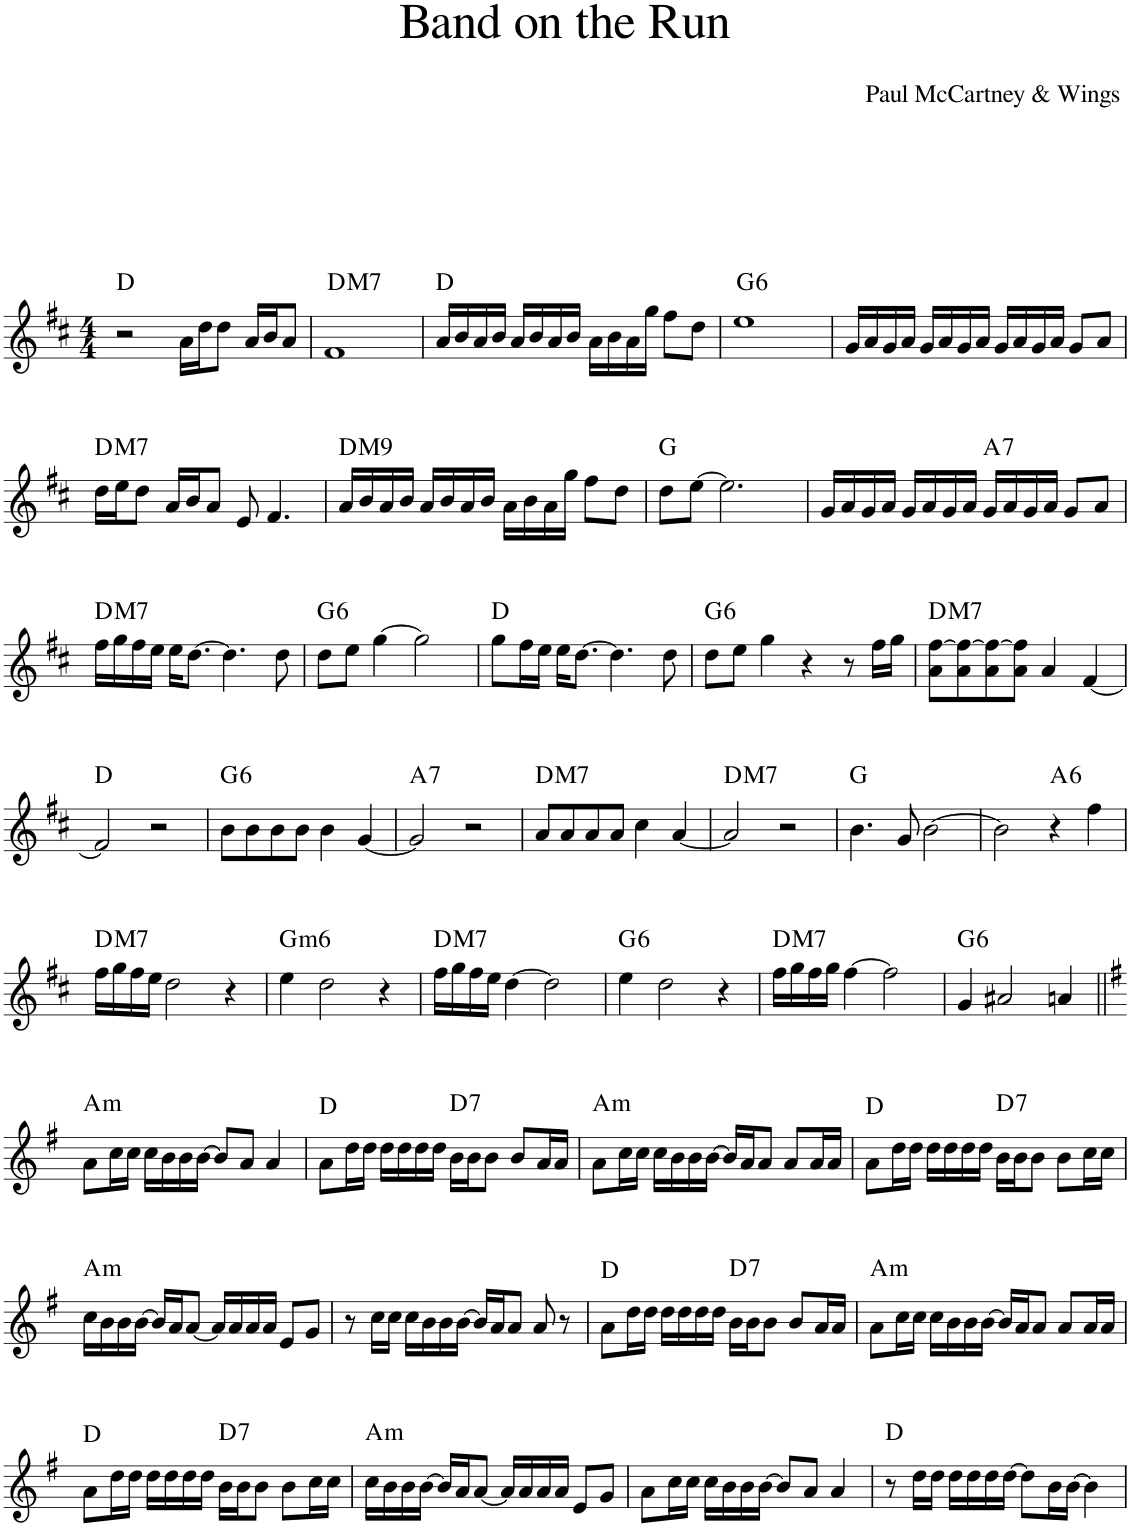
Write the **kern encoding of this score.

**kern	**harte
*part1	*part1
*staff1	*
*I"Piano	*
*I'Pno.	*
*clefG2	*
*k[f#c#]	*
*M4/4	*
=1	=1
2r	D:maj
16a\LL	.
16dd\J	.
8dd\J	.
16a/LL	.
16b/J	.
8a/J	.
=2	=2
!	!LO:H:kt=M7
1f#	D:maj7
=3	=3
16a/LL	D:maj
16b/	.
16a/	.
16b/JJ	.
16a/LL	.
16b/	.
16a/	.
16b/JJ	.
16a\LL	.
16b\	.
16a\	.
16gg\JJ	.
8ff#\L	.
8dd\J	.
=4	=4
!	!LO:H:kt=6
1ee	G:maj6
=5	=5
16g/LL	.
16a/	.
16g/	.
16a/JJ	.
16g/LL	.
16a/	.
16g/	.
16a/JJ	.
16g/LL	.
16a/	.
16g/	.
16a/JJ	.
8g/L	.
8a/J	.
!!LO:LB:g=z
=6	=6
!	!LO:H:kt=M7
16dd\LL	D:maj7
16ee\J	.
8dd\J	.
16a/LL	.
16b/J	.
8a/J	.
8e/	.
4.f#/	.
=7	=7
!	!LO:H:kt=M9
16a/LL	D:maj9
16b/	.
16a/	.
16b/JJ	.
16a/LL	.
16b/	.
16a/	.
16b/JJ	.
16a\LL	.
16b\	.
16a\	.
16gg\JJ	.
8ff#\L	.
8dd\J	.
=8	=8
8dd\L	G:maj
[8ee\J	.
2.ee\]	.
=9	=9
16g/LL	.
16a/	.
16g/	.
16a/JJ	.
16g/LL	.
16a/	.
16g/	.
16a/JJ	.
!	!LO:H:kt=7
16g/LL	A:7
16a/	.
16g/	.
16a/JJ	.
8g/L	.
8a/J	.
!!LO:LB:g=z
=10	=10
!	!LO:H:kt=M7
16ff#\LL	D:maj7
16gg\	.
16ff#\	.
16ee\JJ	.
16ee\KL	.
[8.dd\J	.
4.dd\]	.
8dd\	.
=11	=11
!	!LO:H:kt=6
8dd\L	G:maj6
8ee\J	.
[4gg\	.
2gg\]	.
=12	=12
8gg\L	D:maj
16ff#\L	.
16ee\JJ	.
16ee\KL	.
[8.dd\J	.
4.dd\]	.
8dd\	.
=13	=13
!	!LO:H:kt=6
8dd\L	G:maj6
8ee\J	.
4gg\	.
4r	.
8r	.
16ff#\LL	.
16gg\JJ	.
=14	=14
!	!LO:H:kt=M7
8a\ [8ff#\L	D:maj7
8a\ 8ff#\_	.
8a\ 8ff#\_	.
8a\ 8ff#\]J	.
4a/	.
[4f#/	.
!!LO:LB:g=z
=15	=15
2f#/]	D:maj
2r	.
=16	=16
!	!LO:H:kt=6
8b\L	G:maj6
8b\	.
8b\	.
8b\J	.
4b\	.
[4g/	.
=17	=17
!	!LO:H:kt=7
2g/]	A:7
2r	.
=18	=18
!	!LO:H:kt=M7
8a/L	D:maj7
8a/	.
8a/	.
8a/J	.
4cc#\	.
[4a/	.
=19	=19
!	!LO:H:kt=M7
2a/]	D:maj7
2r	.
=20	=20
4.b\	G:maj
8g/	.
[2b\	.
=21	=21
2b\]	.
!	!LO:H:kt=6
4r	A:maj6
4ff#\	.
!!LO:LB:g=z
=22	=22
!	!LO:H:kt=M7
16ff#\LL	D:maj7
16gg\	.
16ff#\	.
16ee\JJ	.
2dd\	.
4r	.
=23	=23
!	!LO:H:kt=m6
4ee\	G:min6
2dd\	.
4r	.
=24	=24
!	!LO:H:kt=M7
16ff#\LL	D:maj7
16gg\	.
16ff#\	.
16ee\JJ	.
[4dd\	.
2dd\]	.
=25	=25
!	!LO:H:kt=6
4ee\	G:maj6
2dd\	.
4r	.
=26	=26
!	!LO:H:kt=M7
16ff#\LL	D:maj7
16gg\	.
16ff#\	.
16gg\JJ	.
[4ff#\	.
2ff#\]	.
=27	=27
!	!LO:H:kt=6
4g/	G:maj6
2a#X/	.
4an/	.
!!LO:LB:g=z
=28||	=28||
*k[f#]	*
!	!LO:H:kt=m
8a\L	A:min
16cc\L	.
16cc\JJ	.
16cc\LL	.
16b\	.
16b\	.
[16b\JJ	.
8b/L]	.
8a/J	.
4a/	.
=29	=29
8a\L	D:maj
16dd\L	.
16dd\JJ	.
16dd\LL	.
16dd\	.
16dd\	.
16dd\JJ	.
!	!LO:H:kt=7
16b\LL	D:7
16b\J	.
8b\J	.
8b/L	.
16a/L	.
16a/JJ	.
=30	=30
!	!LO:H:kt=m
8a\L	A:min
16cc\L	.
16cc\JJ	.
16cc\LL	.
16b\	.
16b\	.
[16b\JJ	.
16b/LL]	.
16a/J	.
8a/J	.
8a/L	.
16a/L	.
16a/JJ	.
=31	=31
8a\L	D:maj
16dd\L	.
16dd\JJ	.
16dd\LL	.
16dd\	.
16dd\	.
16dd\JJ	.
!	!LO:H:kt=7
16b\LL	D:7
16b\J	.
8b\J	.
8b\L	.
16cc\L	.
16cc\JJ	.
!!LO:LB:g=z
=32	=32
!	!LO:H:kt=m
16cc\LL	A:min
16b\	.
16b\	.
[16b\JJ	.
16b/LL]	.
16a/J	.
[8a/J	.
16a/LL]	.
16a/	.
16a/	.
16a/JJ	.
8e/L	.
8g/J	.
=33	=33
8r	.
16cc\LL	.
16cc\JJ	.
16cc\LL	.
16b\	.
16b\	.
[16b\JJ	.
16b/LL]	.
16a/J	.
8a/J	.
8a/	.
8r	.
=34	=34
8a\L	D:maj
16dd\L	.
16dd\JJ	.
16dd\LL	.
16dd\	.
16dd\	.
16dd\JJ	.
!	!LO:H:kt=7
16b\LL	D:7
16b\J	.
8b\J	.
8b/L	.
16a/L	.
16a/JJ	.
=35	=35
!	!LO:H:kt=m
8a\L	A:min
16cc\L	.
16cc\JJ	.
16cc\LL	.
16b\	.
16b\	.
[16b\JJ	.
16b/LL]	.
16a/J	.
8a/J	.
8a/L	.
16a/L	.
16a/JJ	.
!!LO:LB:g=z
=36	=36
8a\L	D:maj
16dd\L	.
16dd\JJ	.
16dd\LL	.
16dd\	.
16dd\	.
16dd\JJ	.
!	!LO:H:kt=7
16b\LL	D:7
16b\J	.
8b\J	.
8b\L	.
16cc\L	.
16cc\JJ	.
=37	=37
!	!LO:H:kt=m
16cc\LL	A:min
16b\	.
16b\	.
[16b\JJ	.
16b/LL]	.
16a/J	.
[8a/J	.
16a/LL]	.
16a/	.
16a/	.
16a/JJ	.
8e/L	.
8g/J	.
=38	=38
8a\L	.
16cc\L	.
16cc\JJ	.
16cc\LL	.
16b\	.
16b\	.
[16b\JJ	.
8b/L]	.
8a/J	.
4a/	.
=39	=39
8r	D:maj
16dd\LL	.
16dd\JJ	.
16dd\LL	.
16dd\	.
16dd\	.
[16dd\JJ	.
8dd\L]	.
16b\L	.
[16b\JJ	.
4b\]	.
=	=
*-	*-
